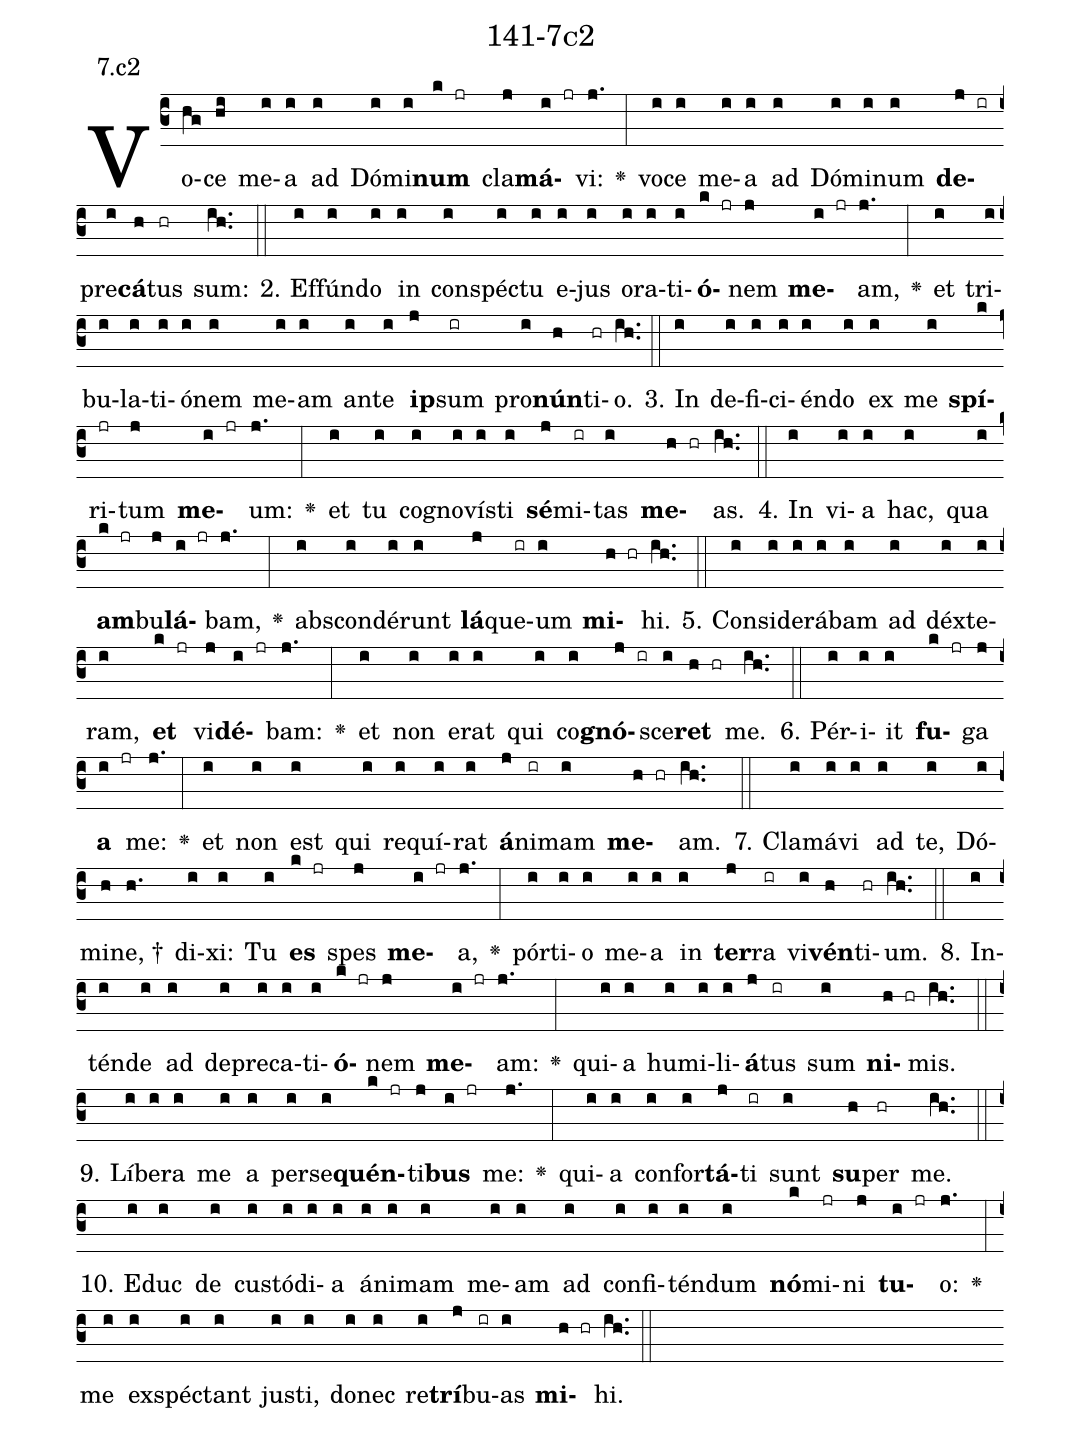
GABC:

name: 141-7c2;
annotation: 7.c2;
%%
(c3)Vo(hg)ce(hi) me(i)a(i) ad(i) Dó(i)mi(i)<b>num</b>(k jr) cla(j)<b>má</b>(i jr)vi:(j.) <v>\greheightstar</v>(:) vo(i)ce(i) me(i)a(i) ad(i) Dó(i)mi(i)num(i) <b>de</b>(j ir)pre(i)<b>cá</b>(h)tus(hr) sum:(ih..) (::)
2. Ef(i)fún(i)do(i) in(i) con(i)spéc(i)tu(i) e(i)jus(i) o(i)ra(i)ti(i)<b>ó</b>(k jr)nem(j) <b>me</b>(i jr)am,(j.) <v>\greheightstar</v>(:) et(i) tri(i)bu(i)la(i)ti(i)ó(i)nem(i) me(i)am(i) an(i)te(i) <b>ip</b>(j)sum(ir) pro(i)<b>nún</b>(h)ti(hr)o.(ih..) (::)
3. In(i) de(i)fi(i)ci(i)én(i)do(i) ex(i) me(i) <b>spí</b>(k)ri(jr)tum(j) <b>me</b>(i jr)um:(j.) <v>\greheightstar</v>(:) et(i) tu(i) co(i)gno(i)vís(i)ti(i) <b>sé</b>(j)mi(ir)tas(i) <b>me</b>(h hr)as.(ih..) (::)
4. In(i) vi(i)a(i) hac,(i) qua(i) <b>am</b>(k jr)bu(j)<b>lá</b>(i jr)bam,(j.) <v>\greheightstar</v>(:) abs(i)con(i)dé(i)runt(i) <b>lá</b>(j)que(ir)um(i) <b>mi</b>(h hr)hi.(ih..) (::)
5. Con(i)si(i)de(i)rá(i)bam(i) ad(i) déx(i)te(i)ram,(i) <b>et</b>(k jr) vi(j)<b>dé</b>(i jr)bam:(j.) <v>\greheightstar</v>(:) et(i) non(i) e(i)rat(i) qui(i) co(i)<b>gnó</b>(j ir)sce(i)<b>ret</b>(h hr) me.(ih..) (::)
6. Pér(i)i(i)it(i) <b>fu</b>(k jr)ga(j) <b>a</b>(i jr) me:(j.) <v>\greheightstar</v>(:) et(i) non(i) est(i) qui(i) re(i)quí(i)rat(i) <b>á</b>(j)ni(ir)mam(i) <b>me</b>(h hr)am.(ih..) (::)
7. Cla(i)má(i)vi(i) ad(i) te,(i) Dó(i)mi(h)ne, †(h.) di(i)xi:(i) Tu(i) <b>es</b>(k jr) spes(j) <b>me</b>(i jr)a,(j.) <v>\greheightstar</v>(:) pór(i)ti(i)o(i) me(i)a(i) in(i) <b>ter</b>(j)ra(ir) vi(i)<b>vén</b>(h)ti(hr)um.(ih..) (::)
8. In(i)tén(i)de(i) ad(i) de(i)pre(i)ca(i)ti(i)<b>ó</b>(k jr)nem(j) <b>me</b>(i jr)am:(j.) <v>\greheightstar</v>(:) qui(i)a(i) hu(i)mi(i)li(i)<b>á</b>(j)tus(ir) sum(i) <b>ni</b>(h hr)mis.(ih..) (::)
9. Lí(i)be(i)ra(i) me(i) a(i) per(i)se(i)<b>quén</b>(k jr)ti(j)<b>bus</b>(i jr) me:(j.) <v>\greheightstar</v>(:) qui(i)a(i) con(i)for(i)<b>tá</b>(j)ti(ir) sunt(i) <b>su</b>(h)per(hr) me.(ih..) (::)
10. E(i)duc(i) de(i) cus(i)tó(i)di(i)a(i) á(i)ni(i)mam(i) me(i)am(i) ad(i) con(i)fi(i)tén(i)dum(i) <b>nó</b>(k)mi(jr)ni(j) <b>tu</b>(i jr)o:(j.) <v>\greheightstar</v>(:) me(i) ex(i)spéc(i)tant(i) jus(i)ti,(i) do(i)nec(i) re(i)<b>trí</b>(j)bu(ir)as(i) <b>mi</b>(h hr)hi.(ih..) (::)
